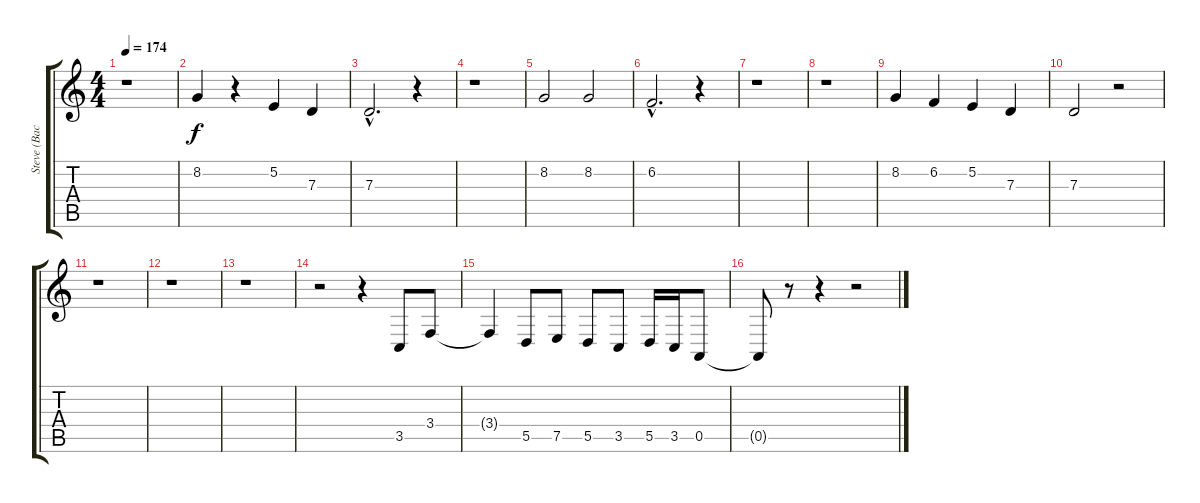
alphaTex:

\track ("Steve (Backing Vocals)" "Steve (Bac") {instrument sopranosax}
\staff {score tabs}
\tuning (E4 B3 G3 D3 A2 E2) {hide}
\ts (4 4)
\tempo 174
\clef g2
\ks c
r.1{dy f} |
8.2.4 r.4 5.2.4 7.3.4 |
7.3{hac}.2{d} r.4 |
r.1 |
8.2.2 8.2.2 |
6.2{hac}.2{d} r.4 |
r.1 |
r.1 |
8.2.4 6.2.4 5.2.4 7.3.4 |
7.3.2 r.2 |
r.1 |
r.1 |
r.1 |
r.2 r.4 3.5.8 3.4.8 |
3.4{t}.4 5.5.8 7.5.8 5.5.8 3.5.8 5.5.16 3.5.16 0.5.8 |
0.5{t}.8 r.8 r.4 r.2
